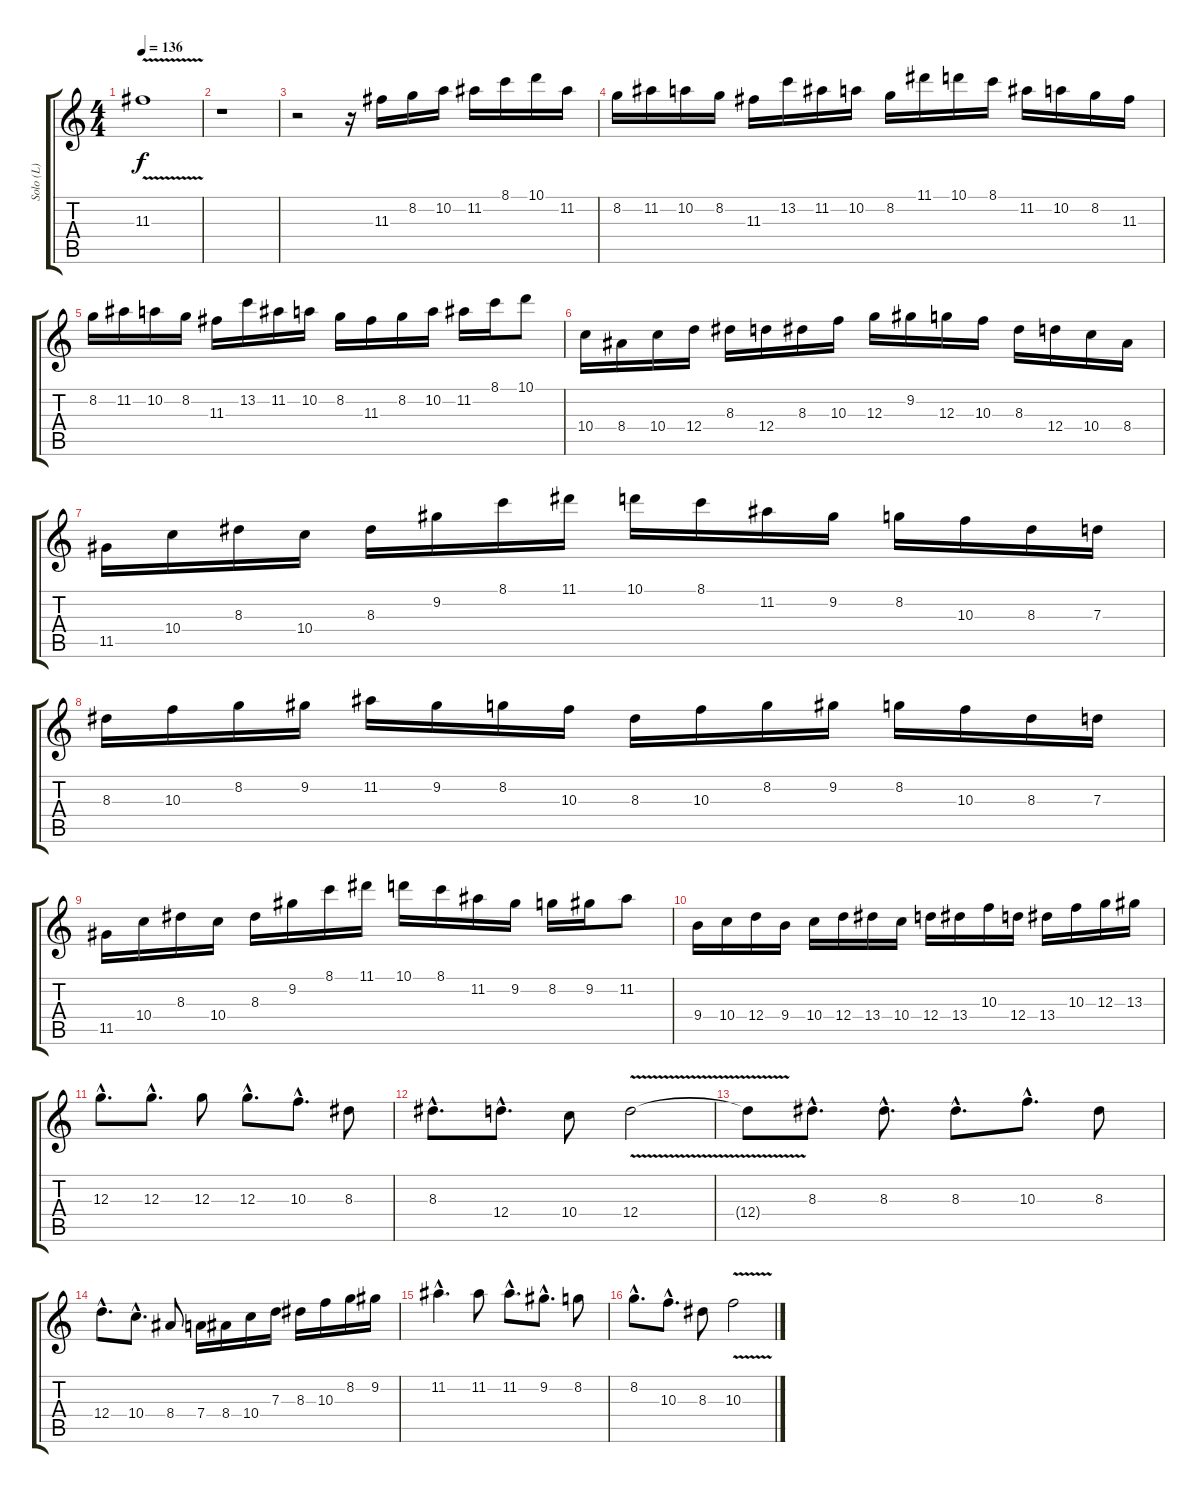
\track ("Solo (L)" "Solo (L)") {instrument distortionguitar}
\staff {score tabs}
\tuning (E4 B3 G3 D3 A2 E2) {hide}
\ts (4 4)
\tempo 136
\clef g2
\ks c
11.3{v}.1{dy f} |
r.1 |
r.2 r.16 11.3.16 8.2.16 10.2.16 11.2.16 8.1.16 10.1.16 11.2.16 |
8.2.16 11.2.16 10.2.16 8.2.16 11.3.16 13.2.16 11.2.16 10.2.16 8.2.16 11.1.16 10.1.16 8.1.16 11.2.16 10.2.16 8.2.16 11.3.16 |
8.2.16 11.2.16 10.2.16 8.2.16 11.3.16 13.2.16 11.2.16 10.2.16 8.2.16 11.3.16 8.2.16 10.2.16 11.2.16 8.1.16 10.1.8 |
10.4.16 8.4.16 10.4.16 12.4.16 8.3.16 12.4.16 8.3.16 10.3.16 12.3.16 9.2.16 12.3.16 10.3.16 8.3.16 12.4.16 10.4.16 8.4.16 |
11.5.16 10.4.16 8.3.16 10.4.16 8.3.16 9.2.16 8.1.16 11.1.16 10.1.16 8.1.16 11.2.16 9.2.16 8.2.16 10.3.16 8.3.16 7.3.16 |
8.3.16 10.3.16 8.2.16 9.2.16 11.2.16 9.2.16 8.2.16 10.3.16 8.3.16 10.3.16 8.2.16 9.2.16 8.2.16 10.3.16 8.3.16 7.3.16 |
11.5.16 10.4.16 8.3.16 10.4.16 8.3.16 9.2.16 8.1.16 11.1.16 10.1.16 8.1.16 11.2.16 9.2.16 8.2.16 9.2.16 11.2.8 |
9.4.16 10.4.16 12.4.16 9.4.16 10.4.16 12.4.16 13.4.16 10.4.16 12.4.16 13.4.16 10.3.16 12.4.16 13.4.16 10.3.16 12.3.16 13.3.16 |
12.3{hac}.8{d} 12.3{hac}.8{d} 12.3.8 12.3{hac}.8{d} 10.3{hac}.8{d} 8.3.8 |
8.3{hac}.8{d} 12.4{hac}.8{d} 10.4.8 12.4{v}.2 |
12.4{t}.8 8.3{hac}.8{d} 8.3{hac}.8{d} 8.3{hac}.8{d} 10.3{hac}.8{d} 8.3.8 |
12.4{hac}.8{d} 10.4{hac}.8{d} 8.4.8 7.4.16 8.4.16 10.4.16 7.3.16 8.3.16 10.3.16 8.2.16 9.2.16 |
11.2{hac}.4{d} 11.2.8 11.2{hac}.8{d} 9.2{hac}.8{d} 8.2.8 |
8.2{hac}.8{d} 10.3{hac}.8{d} 8.3.8 10.3{v}.2
